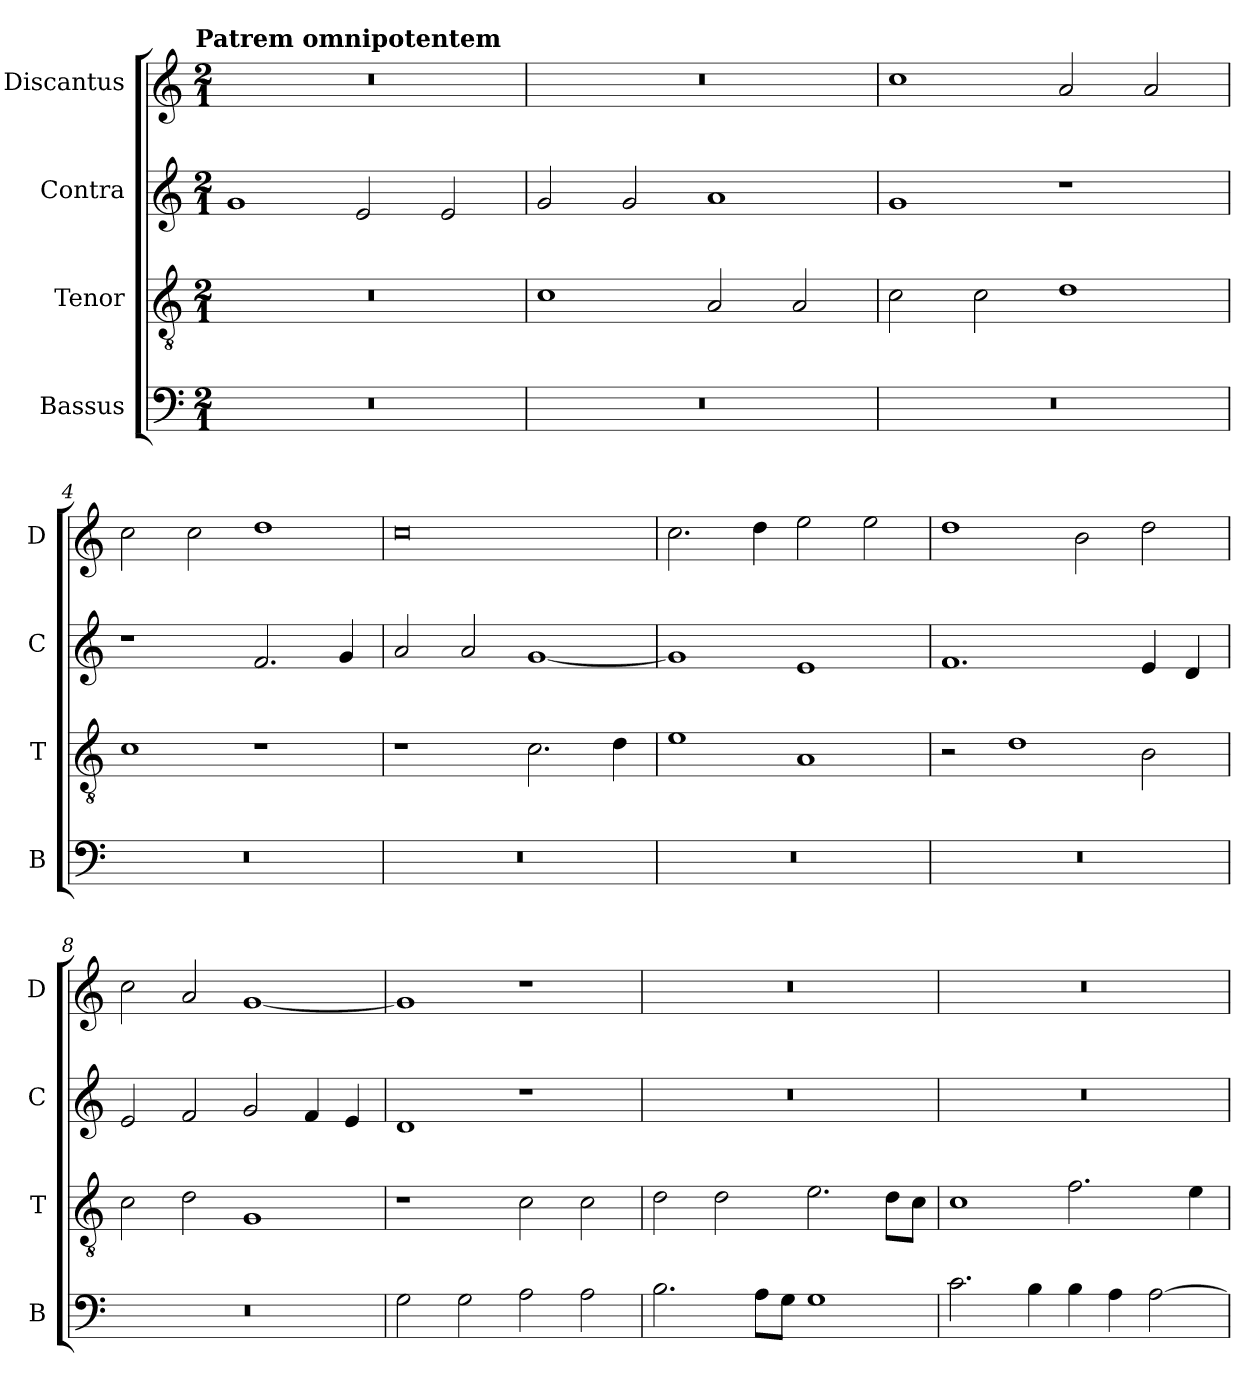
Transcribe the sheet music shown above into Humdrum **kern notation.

**kern	**kern	**kern	**kern
*part4	*part3	*part2	*part1
*staff4	*staff3	*staff2	*staff1
*I"Bassus	*I"Tenor	*I"Contra	*I"Discantus
*I'B	*I'T	*I'C	*I'D
*clefF4	*clefGv2	*clefG2	*clefG2
*k[]	*k[]	*k[]	*k[]
!!LO:TX:omd:t=Patrem omnipotentem
*M2/1	*M2/1	*M2/1	*M2/1
=1	=1	=1	=1
0r	0r	1g	0r
.	.	2e/	.
.	.	2e/	.
=2	=2	=2	=2
0r	1c	2g/	0r
.	.	2g/	.
.	2A/	1a	.
.	2A/	.	.
=3	=3	=3	=3
0r	2c\	1g	1cc
.	2c\	.	.
.	1d	1r	2a/
.	.	.	2a/
=4	=4	=4	=4
0r	1c	1r	2cc\
.	.	.	2cc\
.	1r	2.f/	1dd
.	.	4g/	.
=5	=5	=5	=5
0r	1r	2a/	0cc
.	.	2a/	.
.	2.c\	[1g	.
.	4d\	.	.
=6	=6	=6	=6
0r	1e	1g]	2.cc\
.	.	.	4dd\
.	1A	1e	2ee\
.	.	.	2ee\
=7	=7	=7	=7
0r	2r	1.f	1dd
.	1d	.	.
.	.	.	2b\
.	2B\	4e/	2dd\
.	.	4d/	.
=8	=8	=8	=8
0r	2c\	2e/	2cc\
.	2d\	2f/	2a/
.	1G	2g/	[1g
.	.	4f/	.
.	.	4e/	.
=9	=9	=9	=9
2G\	1r	1d	1g]
2G\	.	.	.
2A\	2c\	1r	1r
2A\	2c\	.	.
=10	=10	=10	=10
2.B\	2d\	0r	0r
.	2d\	.	.
8A\L	.	.	.
8G\J	.	.	.
1G	2.e\	.	.
.	8d\L	.	.
.	8c\J	.	.
=11	=11	=11	=11
2.c\	1c	0r	0r
4B\	.	.	.
4B\	2.f\	.	.
4A\	.	.	.
[2A\	.	.	.
.	4e\	.	.
=	=	=	=
*-	*-	*-	*-
